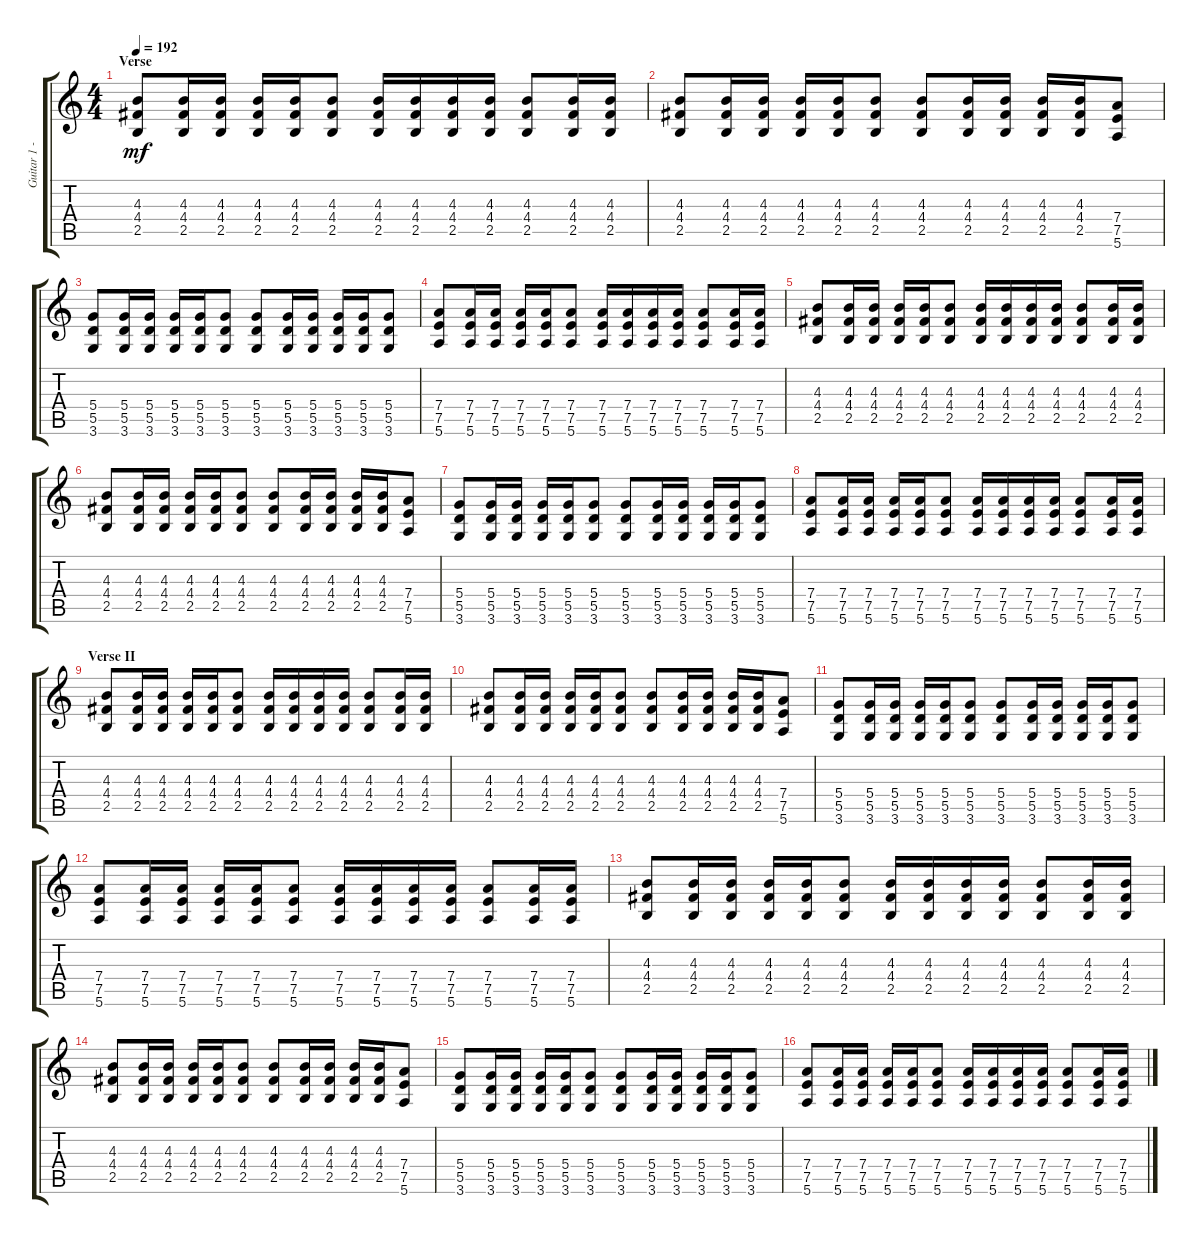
\track ("Guitar 1 - Mathias" "Guitar 1 -") {instrument distortionguitar}
\staff {score tabs}
\tuning (E4 B3 G3 D3 A2 E2) {hide}
\ts (4 4)
\section ("" "Verse")
\tempo 192
\clef g2
\ks c
(4.3 4.4 2.5).8{dy mf} (4.3 4.4 2.5).16 (4.3 4.4 2.5).16 (4.3 4.4 2.5).16 (4.3 4.4 2.5).16 (4.3 4.4 2.5).8 (4.3 4.4 2.5).16 (4.3 4.4 2.5).16 (4.3 4.4 2.5).16 (4.3 4.4 2.5).16 (4.3 4.4 2.5).8 (4.3 4.4 2.5).16 (4.3 4.4 2.5).16 |
(4.3 4.4 2.5).8 (4.3 4.4 2.5).16 (4.3 4.4 2.5).16 (4.3 4.4 2.5).16 (4.3 4.4 2.5).16 (4.3 4.4 2.5).8 (4.3 4.4 2.5).8 (4.3 4.4 2.5).16 (4.3 4.4 2.5).16 (4.3 4.4 2.5).16 (4.3 4.4 2.5).16 (7.4 7.5 5.6).8 |
(5.4 5.5 3.6).8 (5.4 5.5 3.6).16 (5.4 5.5 3.6).16 (5.4 5.5 3.6).16 (5.4 5.5 3.6).16 (5.4 5.5 3.6).8 (5.4 5.5 3.6).8 (5.4 5.5 3.6).16 (5.4 5.5 3.6).16 (5.4 5.5 3.6).16 (5.4 5.5 3.6).16 (5.4 5.5 3.6).8 |
(7.4 7.5 5.6).8 (7.4 7.5 5.6).16 (7.4 7.5 5.6).16 (7.4 7.5 5.6).16 (7.4 7.5 5.6).16 (7.4 7.5 5.6).8 (7.4 7.5 5.6).16 (7.4 7.5 5.6).16 (7.4 7.5 5.6).16 (7.4 7.5 5.6).16 (7.4 7.5 5.6).8 (7.4 7.5 5.6).16 (7.4 7.5 5.6).16 |
(4.3 4.4 2.5).8 (4.3 4.4 2.5).16 (4.3 4.4 2.5).16 (4.3 4.4 2.5).16 (4.3 4.4 2.5).16 (4.3 4.4 2.5).8 (4.3 4.4 2.5).16 (4.3 4.4 2.5).16 (4.3 4.4 2.5).16 (4.3 4.4 2.5).16 (4.3 4.4 2.5).8 (4.3 4.4 2.5).16 (4.3 4.4 2.5).16 |
(4.3 4.4 2.5).8 (4.3 4.4 2.5).16 (4.3 4.4 2.5).16 (4.3 4.4 2.5).16 (4.3 4.4 2.5).16 (4.3 4.4 2.5).8 (4.3 4.4 2.5).8 (4.3 4.4 2.5).16 (4.3 4.4 2.5).16 (4.3 4.4 2.5).16 (4.3 4.4 2.5).16 (7.4 7.5 5.6).8 |
(5.4 5.5 3.6).8 (5.4 5.5 3.6).16 (5.4 5.5 3.6).16 (5.4 5.5 3.6).16 (5.4 5.5 3.6).16 (5.4 5.5 3.6).8 (5.4 5.5 3.6).8 (5.4 5.5 3.6).16 (5.4 5.5 3.6).16 (5.4 5.5 3.6).16 (5.4 5.5 3.6).16 (5.4 5.5 3.6).8 |
(7.4 7.5 5.6).8 (7.4 7.5 5.6).16 (7.4 7.5 5.6).16 (7.4 7.5 5.6).16 (7.4 7.5 5.6).16 (7.4 7.5 5.6).8 (7.4 7.5 5.6).16 (7.4 7.5 5.6).16 (7.4 7.5 5.6).16 (7.4 7.5 5.6).16 (7.4 7.5 5.6).8 (7.4 7.5 5.6).16 (7.4 7.5 5.6).16 |
\section ("" "Verse II")
(4.3 4.4 2.5).8 (4.3 4.4 2.5).16 (4.3 4.4 2.5).16 (4.3 4.4 2.5).16 (4.3 4.4 2.5).16 (4.3 4.4 2.5).8 (4.3 4.4 2.5).16 (4.3 4.4 2.5).16 (4.3 4.4 2.5).16 (4.3 4.4 2.5).16 (4.3 4.4 2.5).8 (4.3 4.4 2.5).16 (4.3 4.4 2.5).16 |
(4.3 4.4 2.5).8 (4.3 4.4 2.5).16 (4.3 4.4 2.5).16 (4.3 4.4 2.5).16 (4.3 4.4 2.5).16 (4.3 4.4 2.5).8 (4.3 4.4 2.5).8 (4.3 4.4 2.5).16 (4.3 4.4 2.5).16 (4.3 4.4 2.5).16 (4.3 4.4 2.5).16 (7.4 7.5 5.6).8 |
(5.4 5.5 3.6).8 (5.4 5.5 3.6).16 (5.4 5.5 3.6).16 (5.4 5.5 3.6).16 (5.4 5.5 3.6).16 (5.4 5.5 3.6).8 (5.4 5.5 3.6).8 (5.4 5.5 3.6).16 (5.4 5.5 3.6).16 (5.4 5.5 3.6).16 (5.4 5.5 3.6).16 (5.4 5.5 3.6).8 |
(7.4 7.5 5.6).8 (7.4 7.5 5.6).16 (7.4 7.5 5.6).16 (7.4 7.5 5.6).16 (7.4 7.5 5.6).16 (7.4 7.5 5.6).8 (7.4 7.5 5.6).16 (7.4 7.5 5.6).16 (7.4 7.5 5.6).16 (7.4 7.5 5.6).16 (7.4 7.5 5.6).8 (7.4 7.5 5.6).16 (7.4 7.5 5.6).16 |
(4.3 4.4 2.5).8 (4.3 4.4 2.5).16 (4.3 4.4 2.5).16 (4.3 4.4 2.5).16 (4.3 4.4 2.5).16 (4.3 4.4 2.5).8 (4.3 4.4 2.5).16 (4.3 4.4 2.5).16 (4.3 4.4 2.5).16 (4.3 4.4 2.5).16 (4.3 4.4 2.5).8 (4.3 4.4 2.5).16 (4.3 4.4 2.5).16 |
(4.3 4.4 2.5).8 (4.3 4.4 2.5).16 (4.3 4.4 2.5).16 (4.3 4.4 2.5).16 (4.3 4.4 2.5).16 (4.3 4.4 2.5).8 (4.3 4.4 2.5).8 (4.3 4.4 2.5).16 (4.3 4.4 2.5).16 (4.3 4.4 2.5).16 (4.3 4.4 2.5).16 (7.4 7.5 5.6).8 |
(5.4 5.5 3.6).8 (5.4 5.5 3.6).16 (5.4 5.5 3.6).16 (5.4 5.5 3.6).16 (5.4 5.5 3.6).16 (5.4 5.5 3.6).8 (5.4 5.5 3.6).8 (5.4 5.5 3.6).16 (5.4 5.5 3.6).16 (5.4 5.5 3.6).16 (5.4 5.5 3.6).16 (5.4 5.5 3.6).8 |
(7.4 7.5 5.6).8 (7.4 7.5 5.6).16 (7.4 7.5 5.6).16 (7.4 7.5 5.6).16 (7.4 7.5 5.6).16 (7.4 7.5 5.6).8 (7.4 7.5 5.6).16 (7.4 7.5 5.6).16 (7.4 7.5 5.6).16 (7.4 7.5 5.6).16 (7.4 7.5 5.6).8 (7.4 7.5 5.6).16 (7.4 7.5 5.6).16
